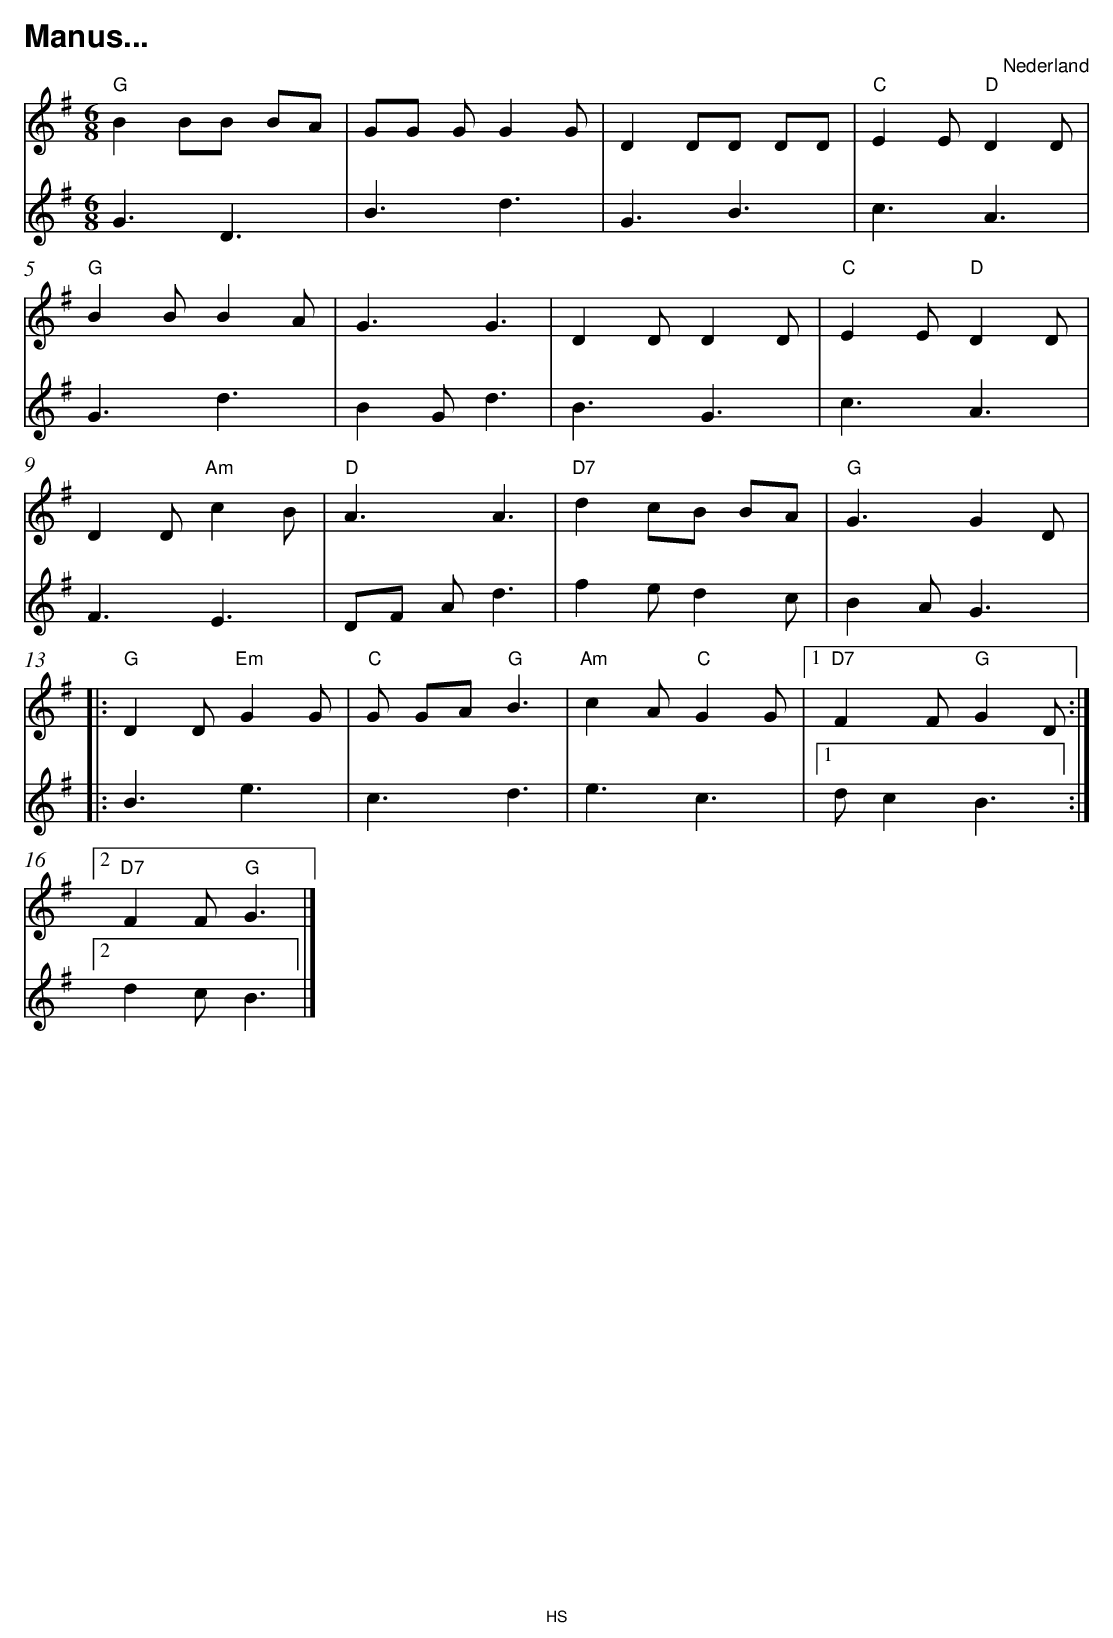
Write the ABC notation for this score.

X:1
T:Manus...
O:Nederland
M:6/8
L:1/8
Q:1/4=158
K:G
V:1
"G" B2 BB BA |GG GG2 G|D2 DD DD |"C" E2 E"D" D2 D|
"G" B2 BB2 A|G3 G3 |D2 DD2 D|"C" E2 E"D" D2 D|
D2 D"Am" c2 B|"D" A3 A3 |"D7" d2 cB BA |"G" G3 G2 D |:
"G" D2 D"Em" G2 G|"C" G GA "G" B3 |"Am" c2 A"C" G2 G|1 "D7" F2 F"G" G2 D:|2
"D7" F2 F"G" G3 |]
V:2
G3 D3 |B3 d3 |G3 B3 |c3 A3 |
G3 d3 |B2 Gd3 |B3 G3 |c3 A3 |
F3 E3 |DF Ad3 |f2 ed2 c|B2 AG3  |:
B3 e3 |c3 d3 |e3 c3 |1 dc2 B3 :|2
d2 cB3 |]
